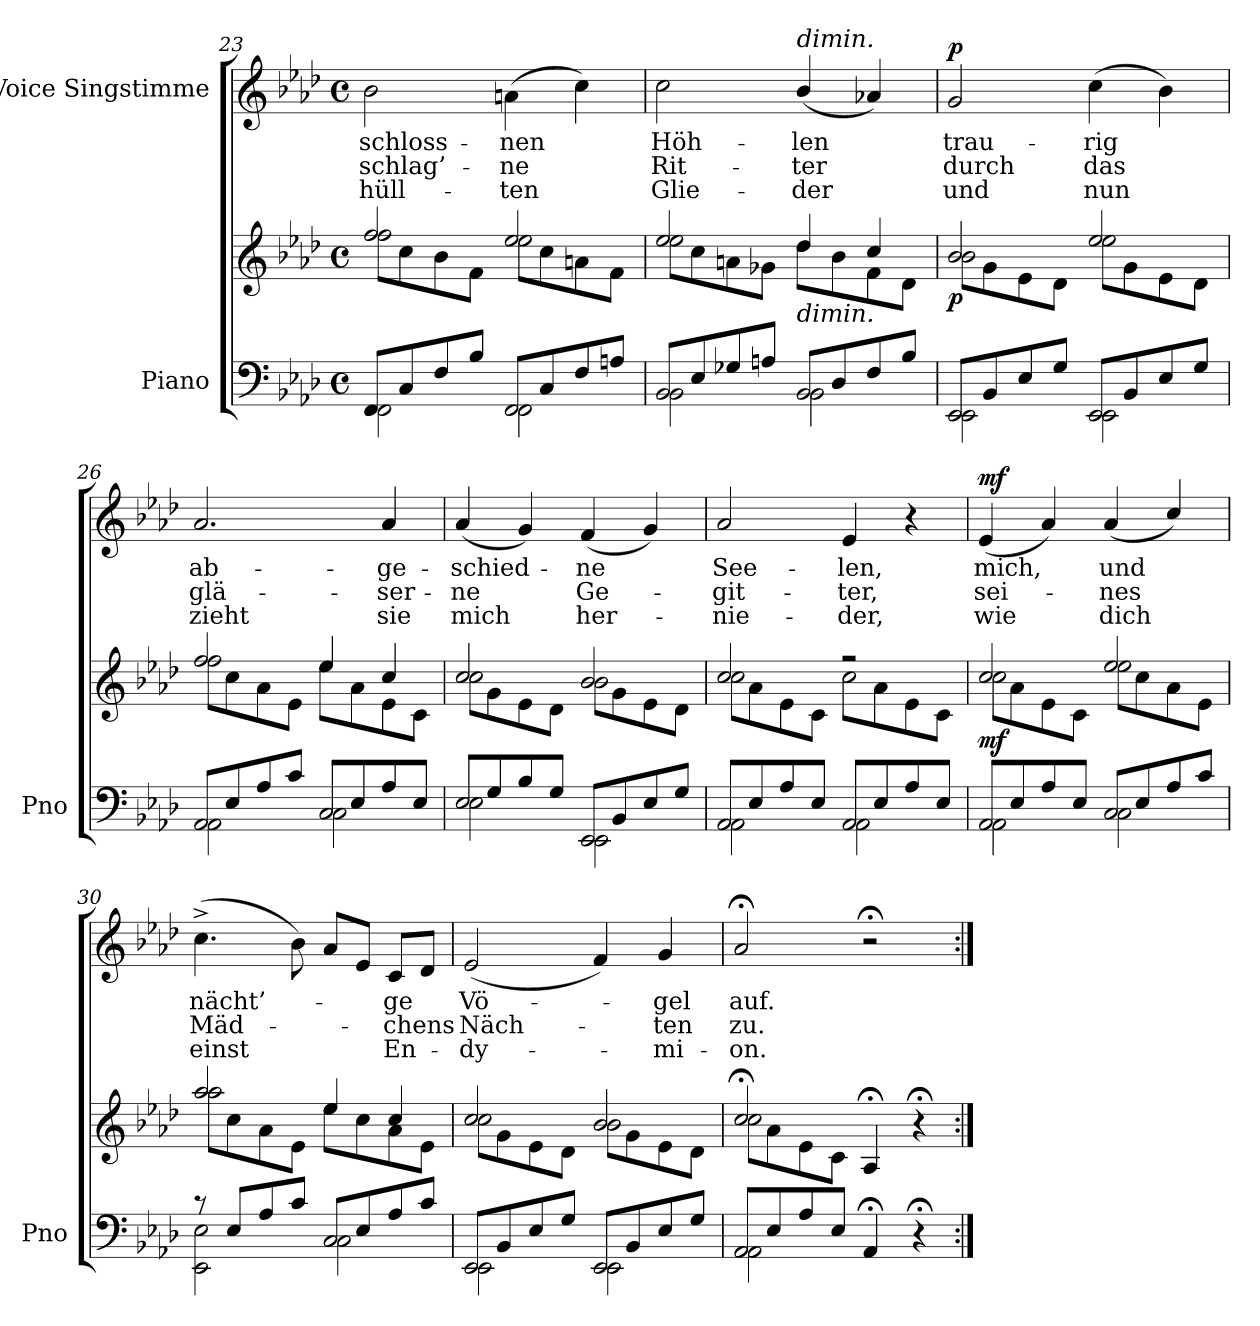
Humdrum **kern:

**kern	**kern	**dynam	**kern	**text	**text	**text	**dynam
*part2	*part2	*part2	*part1	*part1	*part1	*part1	*part1
*staff3	*staff2	*staff2/3	*staff1	*staff1	*staff1	*staff1	*staff1
*I"Piano	*	*	*I"Voice Singstimme	*	*	*	*
*I'Pno	*	*	*	*	*	*	*
*clefF4	*clefG2	*	*clefG2	*	*	*	*
*k[b-e-a-d-]	*k[b-e-a-d-]	*	*k[b-e-a-d-]	*	*	*	*
*M4/4	*M4/4	*	*M4/4	*	*	*	*
*met(c)	*met(c)	*	*met(c)	*	*	*	*
=23	=23	=23	=23	=23	=23	=23	=23
*	*^	*	*	*	*	*	*
!LO:N:head=open	!	!LO:N:head=open	!	!	!	!	!	!
*^	*	*	*	*	*	*	*	*
8FF/L	2FF\	2ff/	8ff\L	.	2b-\	-schloss-	-schlag’-	-hüll-	.
8C/	.	.	8cc\	.	.	.	.	.	.
8F/	.	.	8b-\	.	.	.	.	.	.
8B-/J	.	.	8f\J	.	.	.	.	.	.
!LO:N:head=open	!	!	!LO:N:head=open	!	!	!	!	!	!
8FF/L	2FF\	2ee-/	8ee-\L	.	(>4an\	-nen	-ne	-ten	.
8C/	.	.	8cc\	.	.	.	.	.	.
8F/	.	.	8an\	.	4cc\)	.	.	.	.
8An/J	.	.	8f\J	.	.	.	.	.	.
=24	=24	=24	=24	=24	=24	=24	=24	=24	=24
!LO:N:head=open	!	!	!LO:N:head=open	!	!	!	!	!	!
8BB-/L	2BB-\	2ee-/	8ee-\L	.	2cc\	Höh-	Rit-	Glie-	.
8E-/	.	.	8cc\	.	.	.	.	.	.
8G-X/	.	.	8an\	.	.	.	.	.	.
8An/J	.	.	8g-X\J	.	.	.	.	.	.
!	!	!	!	!	!LO:TX:a:i:t=dimin.	!	!	!	!
!	!	!LO:TX:b:i:t=dimin.	!	!	!	!	!	!	!
!LO:N:head=open	!	!	!LO:N:head=solid	!	!	!	!	!	!
8BB-/L	2BB-\	4dd-/	8dd-\L	.	(4b-/	-len	-ter	-der	.
8D-/	.	.	8b-\	.	.	.	.	.	.
8F/	.	4cc/	8f\	.	4a-X/)	.	.	.	.
8B-/J	.	.	8d-\J	.	.	.	.	.	.
=25	=25	=25	=25	=25	=25	=25	=25	=25	=25
!LO:N:head=open	!	!	!LO:N:head=open	!LO:DY:b	!	!	!	!	!LO:DY:a
8EE-/L	2EE-\	2b-/	8b-\L	p	2g/	trau-	durch	und	p
8BB-/	.	.	8g\	.	.	.	.	.	.
8E-/	.	.	8e-\	.	.	.	.	.	.
8G/J	.	.	8d-\J	.	.	.	.	.	.
!LO:N:head=open	!	!	!LO:N:head=open	!	!	!	!	!	!
8EE-/L	2EE-\	2ee-/	8ee-\L	.	(4cc\	-rig	das	nun	.
8BB-/	.	.	8g\	.	.	.	.	.	.
8E-/	.	.	8e-\	.	4b-\)	.	.	.	.
8G/J	.	.	8d-\J	.	.	.	.	.	.
=26	=26	=26	=26	=26	=26	=26	=26	=26	=26
!LO:N:head=open	!	!	!LO:N:head=open	!	!	!	!	!	!
8AA-/L	2AA-\	2ff/	8ff\L	.	2.a-/	ab-	glä-	zieht	.
8E-/	.	.	8cc\	.	.	.	.	.	.
8A-/	.	.	8a-\	.	.	.	.	.	.
8c/J	.	.	8e-\J	.	.	.	.	.	.
!LO:N:head=open	!	!	!LO:N:head=solid	!	!	!	!	!	!
8C/L	2C\	4ee-/	8ee-\L	.	.	.	.	.	.
8E-/	.	.	8a-\	.	.	.	.	.	.
8A-/	.	4cc/	8e-\	.	4a-/	-ge-	-ser-	sie	.
8E-/J	.	.	8c\J	.	.	.	.	.	.
=27	=27	=27	=27	=27	=27	=27	=27	=27	=27
!LO:N:head=open	!	!	!LO:N:head=open	!	!	!	!	!	!
8E-/L	2E-\	2cc/	8cc\L	.	(4a-/	-schied-	-ne	mich	.
8G/	.	.	8g\	.	.	.	.	.	.
8B-/	.	.	8e-\	.	4g/)	.	.	.	.
8G/J	.	.	8d-\J	.	.	.	.	.	.
!LO:N:head=open	!	!	!LO:N:head=open	!	!	!	!	!	!
8EE-/L	2EE-\	2b-/	8b-\L	.	(4f/	-ne	Ge-	her-	.
8BB-/	.	.	8g\	.	.	.	.	.	.
8E-/	.	.	8e-\	.	4g/)	.	.	.	.
8G/J	.	.	8d-\J	.	.	.	.	.	.
=28	=28	=28	=28	=28	=28	=28	=28	=28	=28
!LO:N:head=open	!	!	!LO:N:head=open	!	!	!	!	!	!
8AA-/L	2AA-\	2cc/	8cc\L	.	2a-/	See-	-git-	-nie-	.
8E-/	.	.	8a-\	.	.	.	.	.	.
8A-/	.	.	8e-\	.	.	.	.	.	.
8E-/J	.	.	8c\J	.	.	.	.	.	.
!LO:N:head=open	!	!	!LO:N:head=open	!	!	!	!	!	!
8AA-/L	2AA-\	2r	8cc\L	.	4e-/	-len,	-ter,	-der,	.
8E-/	.	.	8a-\	.	.	.	.	.	.
8A-/	.	.	8e-\	.	4r	.	.	.	.
8E-/J	.	.	8c\J	.	.	.	.	.	.
=29	=29	=29	=29	=29	=29	=29	=29	=29	=29
!LO:N:head=open	!	!	!LO:N:head=open	!LO:DY:b	!	!	!	!	!LO:DY:a
8AA-/L	2AA-\	2cc/	8cc\L	mf	(4e-/	mich,	sei-	wie	mf
8E-/	.	.	8a-\	.	.	.	.	.	.
8A-/	.	.	8e-\	.	4a-/)	.	.	.	.
8E-/J	.	.	8c\J	.	.	.	.	.	.
!LO:N:head=open	!	!	!LO:N:head=open	!	!	!	!	!	!
8C/L	2C\	2ee-/	8ee-\L	.	(4a-/	und	-nes	dich	.
8E-/	.	.	8cc\	.	.	.	.	.	.
8A-/	.	.	8a-\	.	4cc/)	.	.	.	.
8c/J	.	.	8e-\J	.	.	.	.	.	.
=30	=30	=30	=30	=30	=30	=30	=30	=30	=30
!	!	!	!LO:N:head=open	!	!	!	!	!	!
8r	2EE-\ 2E-\	2aa-/	8aa-\L	.	(4.cc^\	nächt’-	Mäd-	einst	.
8E-/L	.	.	8cc\	.	.	.	.	.	.
8A-/	.	.	8a-\	.	.	.	.	.	.
8c/J	.	.	8e-\J	.	8b-\)	.	.	.	.
!LO:N:head=open	!	!	!LO:N:head=solid	!	!	!	!	!	!
8C/L	2C\	4ee-/	8ee-\L	.	8a-/L	.	.	.	.
8E-/	.	.	8cc\	.	8e-/J	.	.	.	.
8A-/	.	4cc/	8a-\	.	8c/L	-ge	-chens	En-	.
8c/J	.	.	8e-\J	.	8d-/J	.	.	.	.
=31	=31	=31	=31	=31	=31	=31	=31	=31	=31
!LO:N:head=open	!	!	!LO:N:head=open	!	!	!	!	!	!
8EE-/L	2EE-\	2cc/	8cc\L	.	(2e-/	Vö-	Näch-	-dy-	.
8BB-/	.	.	8g\	.	.	.	.	.	.
8E-/	.	.	8e-\	.	.	.	.	.	.
8G/J	.	.	8d-\J	.	.	.	.	.	.
!LO:N:head=open	!	!	!LO:N:head=open	!	!	!	!	!	!
8EE-/L	2EE-\	2b-/	8b-\L	.	4f/)	.	.	.	.
8BB-/	.	.	8g\	.	.	.	.	.	.
8E-/	.	.	8e-\	.	4g/	-gel	-ten	-mi-	.
8G/J	.	.	8d-\J	.	.	.	.	.	.
=32	=32	=32	=32	=32	=32	=32	=32	=32	=32
!LO:N:head=open	!	!	!LO:N:head=open	!	!	!	!	!	!
8AA-/L	2AA-\	2cc;</	8cc\L	.	2a-;</	auf.	zu.	-on.	.
8E-/	.	.	8a-\	.	.	.	.	.	.
8A-/	.	.	8e-\	.	.	.	.	.	.
8E-/J	.	.	8c\J	.	.	.	.	.	.
4AA-;</	2ryy	4A-;</	2ryy	.	2r;<	.	.	.	.
4r;<	.	4r;<	.	.	.	.	.	.	.
*v	*v	*	*	*	*	*	*	*	*
*	*v	*v	*	*	*	*	*	*
=:|!	=:|!	=:|!	=:|!	=:|!	=:|!	=:|!	=:|!
*-	*-	*-	*-	*-	*-	*-	*-
